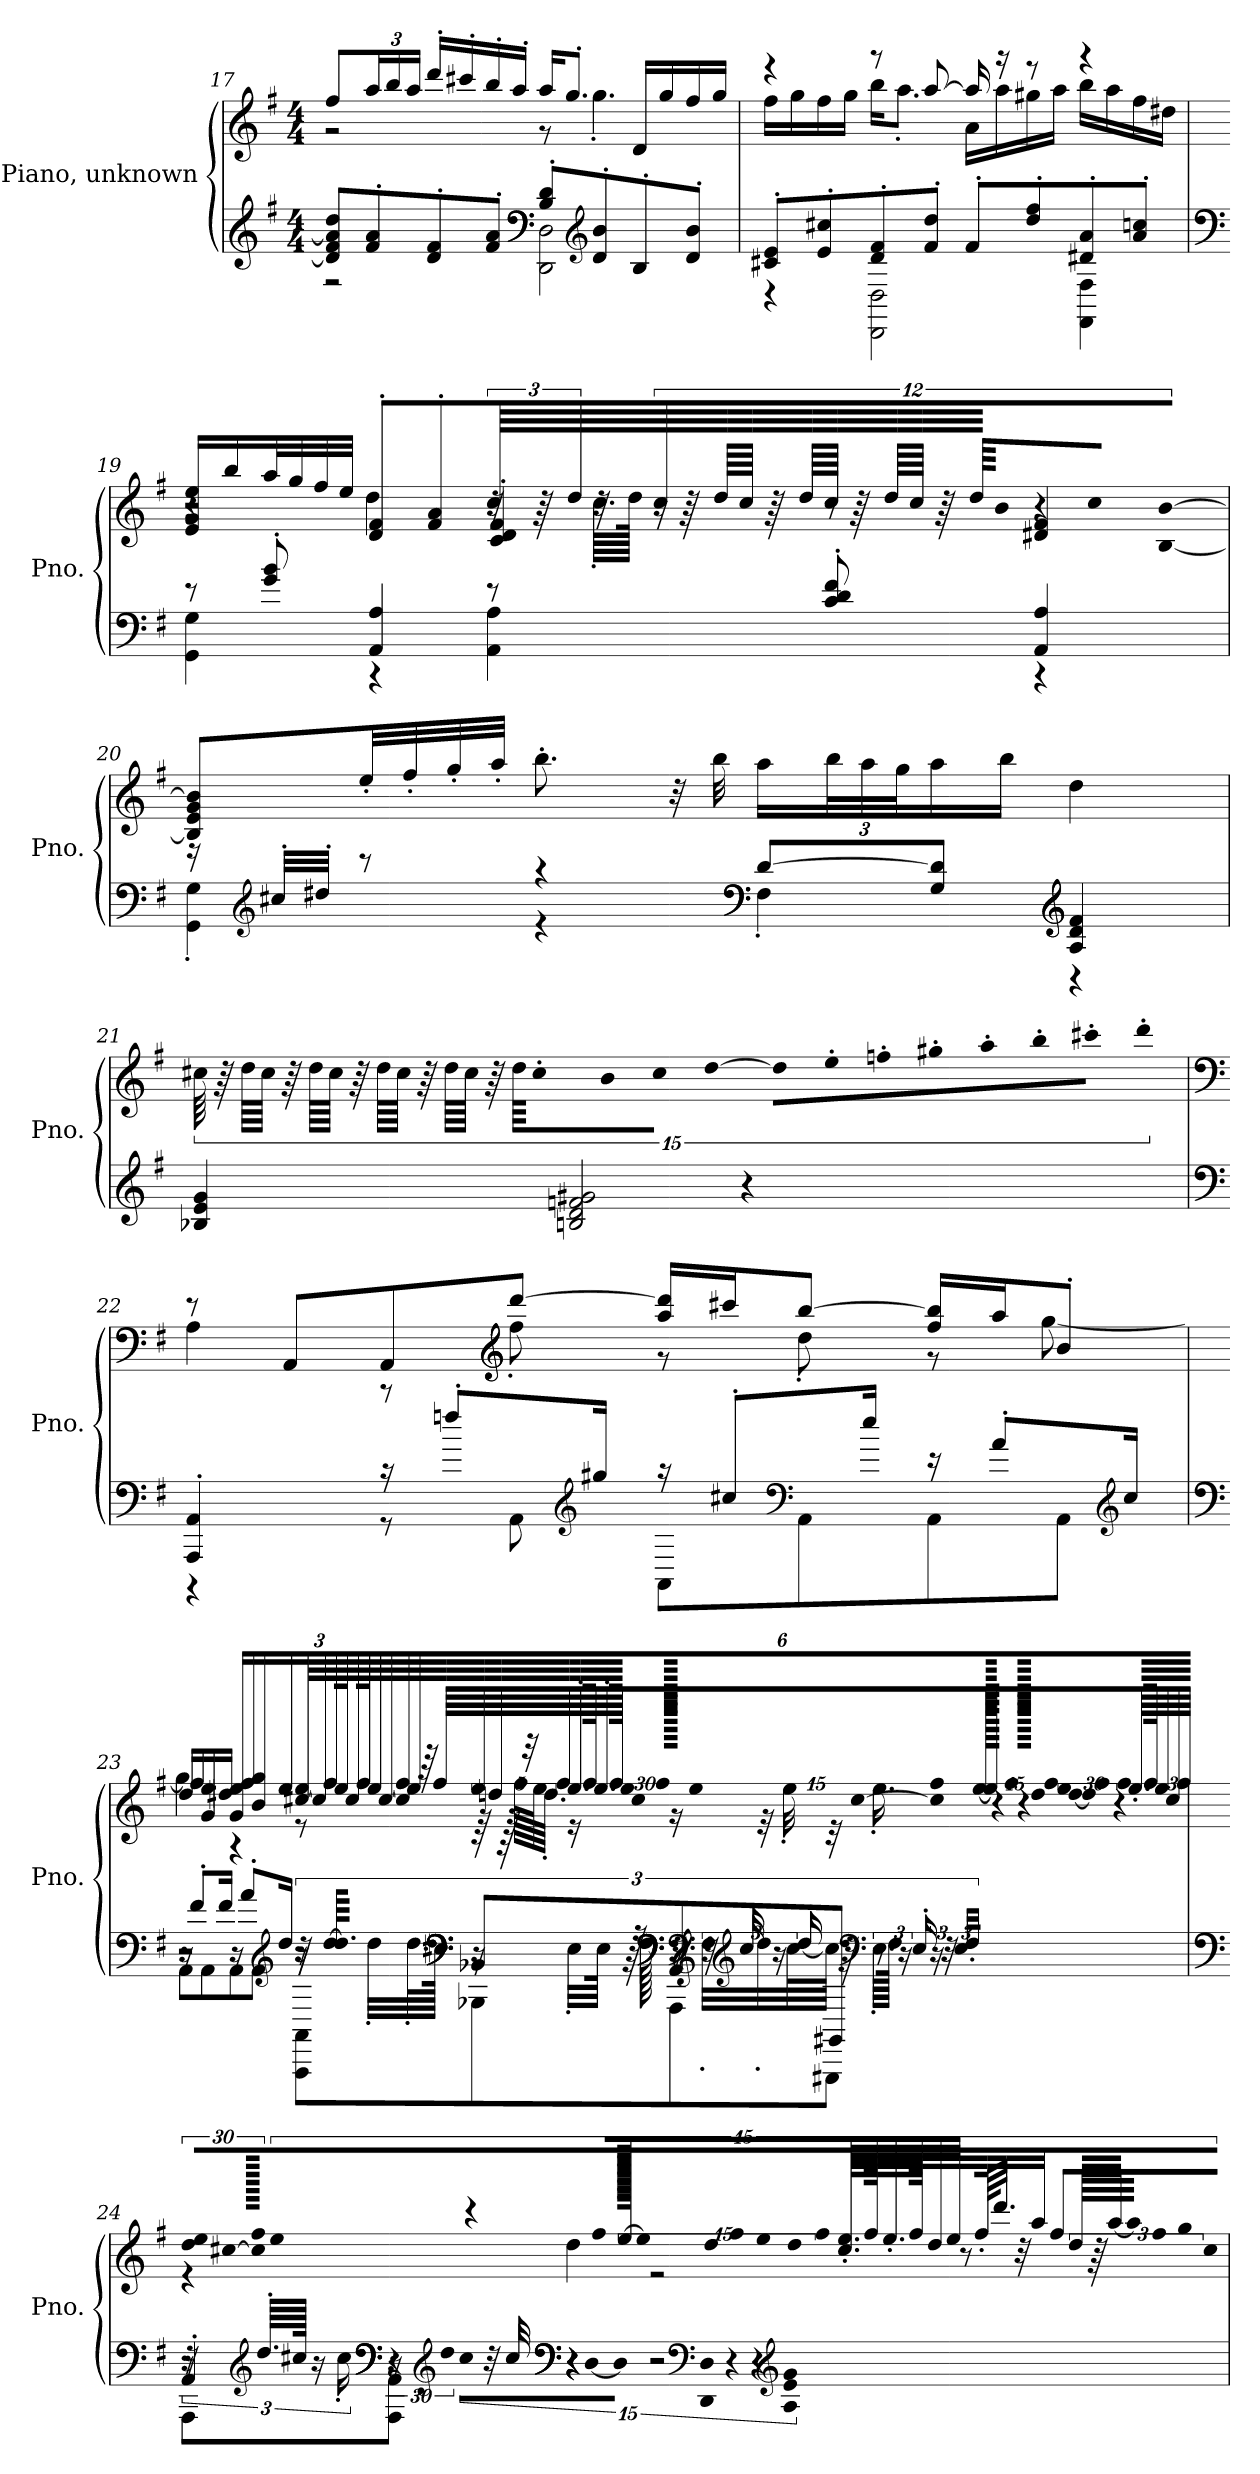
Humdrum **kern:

**kern	**kern
*part1	*part1
*staff2	*staff1
*I"Piano, unknown	*
*I'Pno.	*
!!LO:LB:g=z
*clefG2	*clefG2
*k[f#]	*k[f#]
*M4/4	*M4/4
=17	=17
*^	*^
8d/] 8f#/ 8a/] 8dd/L	2r	8ff#/L	2r
*	*	*Xbrackettup	*
8f#/' 8a/'	.	24aa/L	.
.	.	24bb/	.
.	.	24aa/JJ	.
8d/' 8f#/'	.	16ddd'/LL	.
.	.	16ccc#X'/	.
8f#/' 8a/'J	.	16bb'/	.
.	.	16aa'/JJ	.
*clefF4	*	*	*
8B/' 8d/'L	2DD\ 2D\	16aa/KL	8r
.	.	8.gg'/J	.
*clefG2	*	*	*
8d/' 8b/'	.	.	4.gg'\
8B'/	.	16d/LL	.
.	.	16gg/	.
8d/' 8b/'J	.	16ff#/	.
.	.	16gg/JJ	.
=18	=18	=18	=18
8c#X/' 8e/'L	4r	4r	16ff#\LL
.	.	.	16gg\
8e/' 8cc#X/'	.	.	16ff#\
.	.	.	16gg\JJ
8d/' 8f#/'	2DD\ 2D\	8r	16bb\KL
.	.	.	8.aa'\J
8f#/' 8dd/'J	.	[8aa/	.
8f#'/L	.	16aa/]	16a\LL
.	.	16r	16aa\
8dd/' 8ff#/'	.	8r	16gg#X\
.	.	.	16aa\JJ
8d#X/' 8a/'	4FF#\ 4F#\	4r	16bb\LL
.	.	.	16aa\
8a/' 8ccn/'J	.	.	16ff#\
.	.	.	16dd#X\JJ
*	*	*v	*v
!!LO:LB:g=z
=19	=19	=19
*clefF4	*	*
*	*	*^
*	*	*	*^
8r	4GG\ 4G\	16e/ 16g/ 16ee/LL	4r	2r
.	.	16bb/	.	.
8g/' 8b/'	.	32aa/L	.	.
.	.	32gg/	.	.
.	.	32ff#/	.	.
.	.	32ee/JJJ	.	.
4AA/ 4A/	4r	8d/' 8f#/'L	4dd\	.
.	.	8f#/' 8a/'	.	.
*	*	*brackettup	*	*
8r	4AA\ 4A\	96cc/Jkkk	32r	4c/' 4d/' 4f#/'
.	.	96r	.	.
.	.	96dd/	.	.
.	.	32r	64.cc'\LLLL	.
.	.	.	128dd\JJJJk	.
.	.	96cc/	16r	.
.	.	96r	.	.
.	.	96dd/LLLL	.	.
.	.	96cc/JJJJ	.	.
.	.	96r	.	.
.	.	96dd/LLLL	.	.
8c/' 8d/' 8f#/'	.	96cc/JJJJ	8r	.
.	.	96r	.	.
.	.	96dd/LLLL	.	.
.	.	96cc/JJJJ	.	.
.	.	96r	.	.
.	.	96dd/KLLL	.	.
.	.	32b/	.	.
.	.	32cc/JJJ	.	.
4AA/ 4A/	4r	[4B/ [4b/	4r	4d#X/ 4f#/
*	*	*v	*v	*v
!!LO:PB:g=z
=20	=20	=20
16r	4GG\' 4G\'	8B/] 8e/ 8g/ 8b/]L
*clefG2	*	*
32cc#X'/LLL	.	.
32dd#X'/JJJ	.	.
8r	.	32ee'/LL
.	.	32ff#'/
.	.	32gg'/
.	.	32aa'/JJJ
4r	4r	8.bb'\
.	.	32r
.	.	32bb\
*clefF4	*	*
[8d/L	4F#'\	16aa\LL
*	*	*Xbrackettup
.	.	48bb\L
.	.	48aa\
.	.	48gg\J
8G/ 8d/]J	.	16aa\
.	.	16bb\JJ
*clefG2	*	*
4A/ 4d/ 4f#/	4r	4dd\
*v	*v	*
!!LO:LB:g=z
=21	=21
*	*brackettup
4B-X/ 4e/ 4g/	96cc#X\
.	96r
.	96dd\LLLL
.	96cc#\JJJJ
.	96r
.	96dd\LLLL
.	96cc#\JJJJ
.	96r
.	96dd\LLLL
.	96cc#\JJJJ
.	96r
.	96dd\LLLL
.	96cc#\JJJJ
.	96r
.	96dd\KLLL
.	32cc#'\
.	32b\
.	32cc#\JJJ
2Bn/ 2d/ 2fn/ 2g#X/	[4dd\
.	16dd\LL]
.	32ee'\L
.	32ffn'\
.	32gg#X'\
.	32aa'\
.	32bb'\
.	32ccc#X'\JJJ
4r	4ddd'\
!!LO:LB:g=z
=22	=22
*clefF4	*clefF4
*^	*^
4AAA/' 4AA/'	4r	8r	4A\
.	.	8AA/L	.
16r	8r	8AA/	8r
8ffn'/L	.	.	.
*	*	*clefG2	*
.	8AA\	[8ddd/J	8ff#'\
*clefG2	*	*	*
16gg#X/Jk	.	.	.
16r	8AA\L	16aa/ 16ddd/]LL	8r
8cc#X'/L	.	16ccc#X/J	.
*clefF4	*	*	*
.	8AA\	[8bb/J	8dd'\
16ee/Jk	.	.	.
16r	8AA\	16ff#/ 16bb/]LL	8r
8a'/L	.	16aa/J	.
.	8AA\J	8b'/J	[8gg\
*clefG2	*	*	*
16cc#/Jk	.	.	.
*v	*v	*	*
!!LO:LB:g=z	!!
=23	=23	=23
*clefF4	*	*
*^	*	*
*	*^	*	*
*	*	*^	*	*
16r	8AA\L	2r	2r	16dd/LL	4gg\]
8f#'/L	.	.	.	16ff#/	.
.	8AA\	.	.	16g/ 16ee/	.
16f#/Jk	.	.	.	16dd#X/JJ	.
16r	8AA\	.	.	16g/ 16ee/LL	4r
8a'/L	.	.	.	16ff#/	.
.	8AA\J	.	.	16b/ 16gg/	.
*clefG2	*	*	*	*	*
16dd/Jk	.	.	.	16ee/	.
*	*	*	*	*Xbrackettup	*
48r	16r	8r	8AAA\ 8AA\L	[96cc#X/ 96ee/LL	8r
.	.	.	.	96cc#/]	.
[96dd/KKLL	.	.	.	96ff#/	.
16.dd/JJ]	.	.	.	128ee/K	.
.	.	.	.	64cc#/	.
.	.	.	.	128ff#/K	.
.	32dd'\LLL	.	.	96ee/	.
.	.	.	.	[96cc#/	.
.	.	.	.	96cc#/] 96ff#/	.
*	*	*	*	*brackettup	*
.	64.dd'\L	.	.	96ee/JJJJ	.
.	.	.	.	96r	.
.	.	.	.	96ff#/LLLL	.
.	128cc#X\JJJJk	.	.	.	.
*clefF4	*	*	*	*	*
48r	16r	8BB-X/L	8BBB-X\	80ee/	64r
.	.	.	.	80ddn/JJJJ	.
.	.	.	.	.	128r
*clefG2	*	*	*	*	*
48cc#/	.	.	.	.	.
.	.	.	.	.	128ff#\LLLLL
.	.	.	.	40r	.
.	.	.	.	.	128ee\J
.	.	.	.	.	64.dd'\JJJJ
24r	.	.	.	.	.
.	.	.	.	80ff#/LLLL	.
.	32cc#'\LLL	.	.	64.ee'/	16r
24dd'/	.	.	.	.	.
.	.	.	.	128ff#/K	.
.	64cc#\JJJk	.	.	64.ee'/	.
.	128r	.	.	.	.
.	128dd\	.	.	128ff#/L	.
*clefF4	*	*	*	*	*
*	*	*	*	*Xbrackettup	*
!	!	!	!	!LO:N:vis=256	!
12r	32r	8AA/	8AAA\	1920%17ee/	16r
!	!	!	!	!LO:N:vis=256	!
.	.	.	.	1920%17cc#/J	.
!	!	!	!	!LO:N:vis=64	!
.	.	.	.	960%17ff#/	.
*clefG2	*	*	*	*	*
.	32dd'\LLL	.	.	.	.
.	.	.	.	1920ryy	.
!	!	!	!	!LO:N:vis=256	!
.	.	.	.	1920%17ee/L	.
!	!	!	!	!LO:N:vis=256	!
.	.	.	.	[1920%17cc#/	.
!	!	!	!	!LO:N:vis=256	!
.	.	.	.	1920%17cc#/] 1920%17ff#/	.
.	32.dd'\	.	.	[1920ee/	32r
.	.	.	.	120ee/JJJJ]	.
!	!	!	!	!LO:N:vis=128	!
.	.	.	.	1920%17r	.
!	!	!	!	!LO:N:vis=256	!
.	.	.	.	1920%17ff#/	.
24cc#'/	.	.	.	.	.
!	!	!	!	!LO:N:vis=64	!
.	.	.	.	960%17r	.
.	.	.	.	.	32ee'\
.	.	.	.	1920ryy	.
!	!	!	!	!LO:N:vis=256	!
.	.	.	.	1920%17dd/LLLLL	.
.	[64cc#\L	.	.	.	.
!	!	!	!	!LO:N:vis=256	!
.	.	.	.	1920%17ff#/	.
*	*	*	*	*brackettup	*
!	!	!	!	!LO:N:vis=256	!
24r	64cc#\JJJJ]	8GG#X/J	8GGG#X\J	1920%17ee/	32r
.	.	.	.	[1920dd/	.
.	.	.	.	120dd/]	.
.	64r	.	.	.	.
!	!	!	!	!LO:N:vis=64	!
.	.	.	.	960%17ff#/JJJJ	.
.	64.cc#'\LLLL	.	.	.	16.ee'\
.	.	.	.	1920ryy	.
!	!	!	!	!LO:N:vis=64	!
.	.	.	.	960%17r	.
48r	.	.	.	.	.
!	!	!	!	!LO:N:vis=256	!
.	.	.	.	1920%17ff#/KLLLL	.
.	128dd\JJJJk	.	.	.	.
48cc#/KLL	16r	.	.	64.ee'/	.
24dd'/JJ	.	.	.	.	.
.	.	.	.	128ff#/K	.
*	*	*	*	*Xbrackettup	*
.	.	.	.	96ee/	.
.	.	.	.	96cc#/	.
.	.	.	.	96ff#/JJJJ	.
!!LO:LB:g=z	!!
=24	=24	=24	=24	=24	=24
*clefF4	*	*	*	*	*
*	*	*	*	*brackettup	*
!	!	!	!	!LO:N:vis=256	!
32r	12r	4AA'/	8AAA\L	1920%17dd/ 1920%17ee/LLLLL	4r
!	!	!	!	!LO:N:vis=256	!
.	.	.	.	[1920%17cc#X/J	.
!	!	!	!	!LO:N:vis=64	!
.	.	.	.	960%17cc#/] 960%17ff#/	.
*clefG2	*	*	*	*	*
64.dd'/LLLL	.	.	.	.	.
.	.	.	.	1920ryy	.
!	!	!	!	!LO:N:vis=256	!
.	.	.	.	1920%17ee/JJJJk	.
!	!	!	!	!LO:N:vis=128	!
.	.	.	.	1920%17r	.
!	!	!	!	!LO:N:vis=256	!
.	.	.	.	1920%17ff#/KLLLL	.
128cc#X/JJJJk	.	.	.	.	.
16r	.	.	.	[1920ee/	.
.	.	.	.	1920%19ee/]	.
.	.	.	.	96dd/	.
.	24cc#'\	.	.	96ff#/	.
*	*	*	*	*Xbrackettup	*
.	.	.	.	96ee/	.
.	.	.	.	96dd/	.
.	.	.	.	96ff#/	.
*clefF4	*	*	*	*	*
!	!LO:N:vis=64	!	!	!	!
16r	960%17r	.	8AAA\ 8AA\J	64.cc#/' 64.ee/'	.
*clefG2	*	*	*	*	*
!	!LO:N:vis=64	!	!	!	!
.	960%17dd\	.	.	.	.
.	.	.	.	128ff#/K	.
.	.	.	.	64.ee'/	.
.	1920ryy	.	.	.	.
!	!LO:N:vis=64	!	!	!	!
.	960%17cc#\LLLL	.	.	.	.
!	!LO:N:vis=256	!	!	!	!
.	[1920%17b\JJK	.	.	.	.
.	.	.	.	128ff#/JK	.
32r	16b\JJ]	.	.	32dd/	.
32cc#/	.	.	.	32ee/JJJ	.
*clefF4	*	*	*	*	*
4r	4DD\ 4D\	4r	4r	8r	4dd\
.	.	.	.	64ff#'/KLLL	.
.	.	.	.	32.ddd/JJJ	.
.	.	.	.	32r	.
.	.	.	.	32aa/	.
2r	4r	2r	2r	8ff#/L	2r
*	*	*	*	*brackettup	*
.	.	.	.	96dd/Jkkk	.
.	.	.	.	96r	.
.	.	.	.	[96aa/KKLL	.
.	.	.	.	16aa/]	.
.	.	.	.	32ff#/JK	.
.	8r	.	.	8gg/	.
*clefG2	*	*	*	*	*
.	8A\ 8e\ 8g\	.	.	8cc#/J	.
*v	*v	*v	*v	*	*
*	*v	*v
=	=
*-	*-
